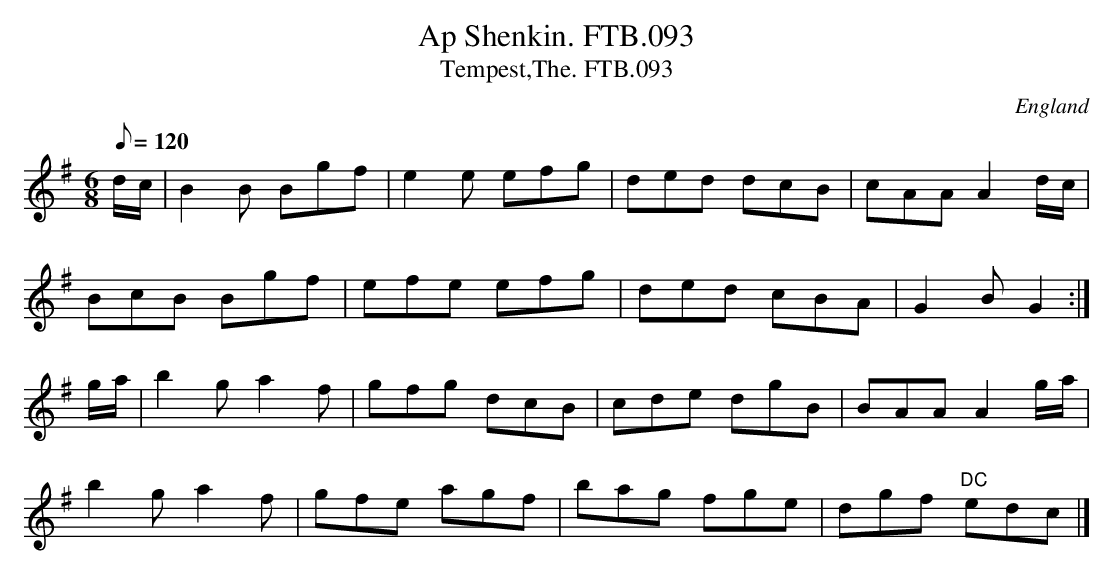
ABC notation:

X:1
T:Ap Shenkin. FTB.093
T:Tempest,The. FTB.093
M:6/8
Q:120
O:England
K:G major
d/c/|B2B Bgf|e2e efg|ded dcB|cAA A2d/c/|
BcB Bgf|efe efg|ded cBA|G2B G2:|
g/a/|b2g a2f|gfg dcB|cde dgB|BAA A2g/a/|
b2g a2f|gfe agf|bag fge|dgf"DC" edc|]
